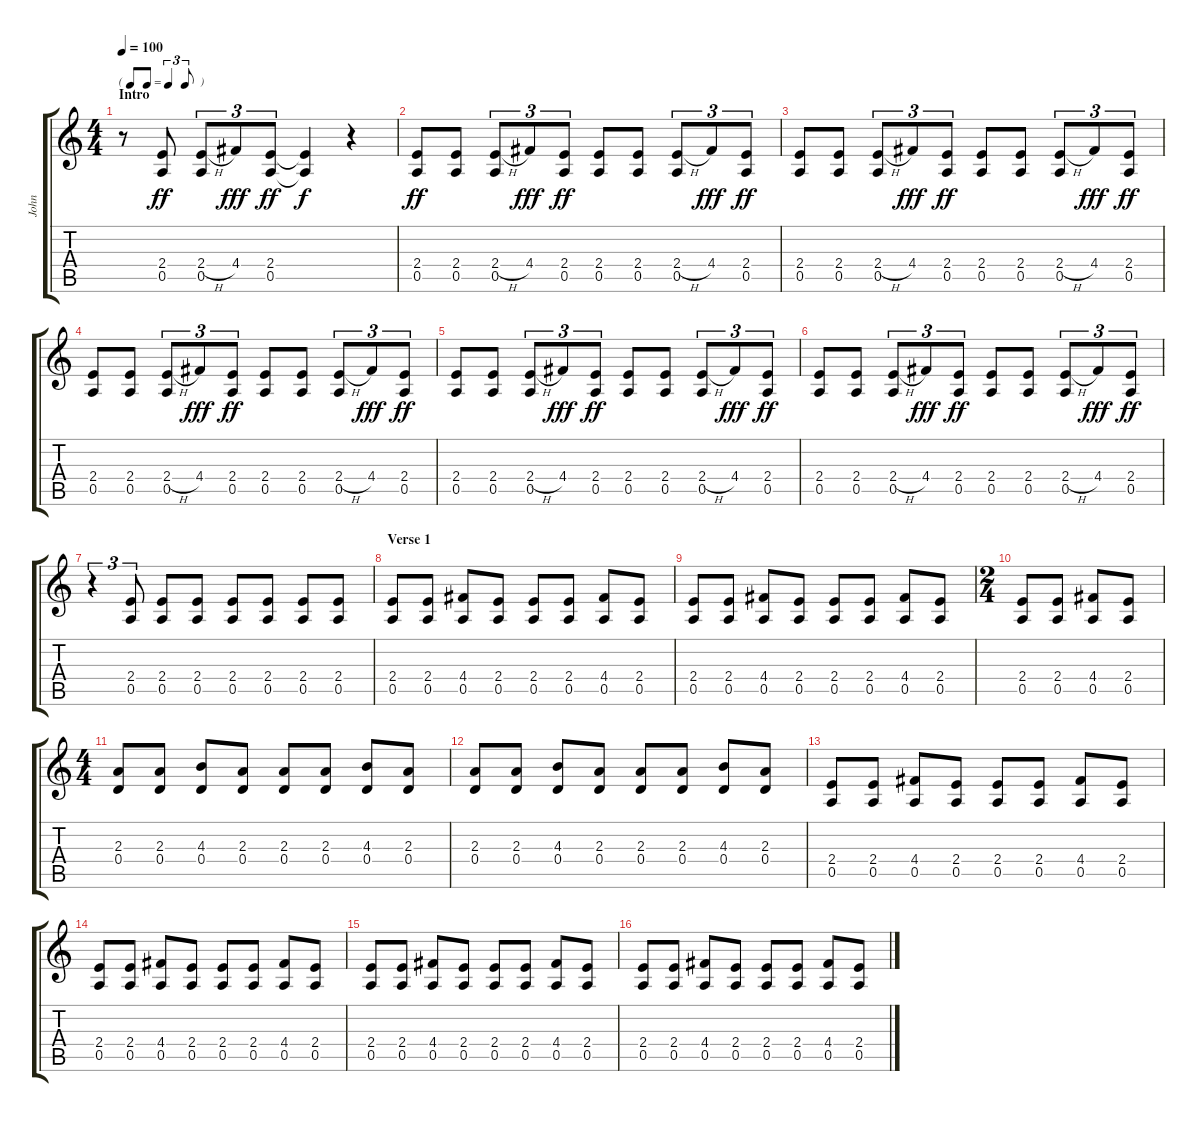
\track ("John" "John") {instrument acousticguitarnylon}
\staff {score tabs}
\tuning (E4 B3 G3 D3 A2 E2) {hide}
\ts (4 4)
\tf triplet8th
\section ("" "Intro")
\tempo 100
\clef g2
\ks c
r.8{dy ff instrument acousticguitarnylon} (2.4 0.5).8{volume 14} (2.4{h} 0.5).8{tu (3 2)} 4.4.8{tu (3 2) dy fff} (2.4 0.5).8{tu (3 2) dy ff} (2.4{t} 0.5{t}).4{dy f} r.4 |
(2.4 0.5).8{dy ff volume 11} (2.4 0.5).8 (2.4{h} 0.5).8{tu (3 2)} 4.4.8{tu (3 2) dy fff} (2.4 0.5).8{tu (3 2) dy ff} (2.4 0.5).8 (2.4 0.5).8 (2.4{h} 0.5).8{tu (3 2)} 4.4.8{tu (3 2) dy fff} (2.4 0.5).8{tu (3 2) dy ff} |
(2.4 0.5).8 (2.4 0.5).8 (2.4{h} 0.5).8{tu (3 2)} 4.4.8{tu (3 2) dy fff} (2.4 0.5).8{tu (3 2) dy ff} (2.4 0.5).8 (2.4 0.5).8 (2.4{h} 0.5).8{tu (3 2)} 4.4.8{tu (3 2) dy fff} (2.4 0.5).8{tu (3 2) dy ff} |
(2.4 0.5).8 (2.4 0.5).8 (2.4{h} 0.5).8{tu (3 2)} 4.4.8{tu (3 2) dy fff} (2.4 0.5).8{tu (3 2) dy ff} (2.4 0.5).8 (2.4 0.5).8 (2.4{h} 0.5).8{tu (3 2)} 4.4.8{tu (3 2) dy fff} (2.4 0.5).8{tu (3 2) dy ff} |
(2.4 0.5).8 (2.4 0.5).8 (2.4{h} 0.5).8{tu (3 2)} 4.4.8{tu (3 2) dy fff} (2.4 0.5).8{tu (3 2) dy ff} (2.4 0.5).8 (2.4 0.5).8 (2.4{h} 0.5).8{tu (3 2)} 4.4.8{tu (3 2) dy fff} (2.4 0.5).8{tu (3 2) dy ff} |
(2.4 0.5).8 (2.4 0.5).8 (2.4{h} 0.5).8{tu (3 2)} 4.4.8{tu (3 2) dy fff} (2.4 0.5).8{tu (3 2) dy ff} (2.4 0.5).8 (2.4 0.5).8 (2.4{h} 0.5).8{tu (3 2)} 4.4.8{tu (3 2) dy fff} (2.4 0.5).8{tu (3 2) dy ff} |
r.4{tu (3 2)} (2.4 0.5).8{tu (3 2)} (2.4 0.5).8 (2.4 0.5).8 (2.4 0.5).8 (2.4 0.5).8 (2.4 0.5).8 (2.4 0.5).8 |
\section ("" "Verse 1")
(2.4 0.5).8 (2.4 0.5).8 (4.4 0.5).8 (2.4 0.5).8 (2.4 0.5).8 (2.4 0.5).8 (4.4 0.5).8 (2.4 0.5).8 |
(2.4 0.5).8 (2.4 0.5).8 (4.4 0.5).8 (2.4 0.5).8 (2.4 0.5).8 (2.4 0.5).8 (4.4 0.5).8 (2.4 0.5).8 |
\ts (2 4)
(2.4 0.5).8 (2.4 0.5).8 (4.4 0.5).8 (2.4 0.5).8 |
\ts (4 4)
(2.3 0.4).8 (2.3 0.4).8 (4.3 0.4).8 (2.3 0.4).8 (2.3 0.4).8 (2.3 0.4).8 (4.3 0.4).8 (2.3 0.4).8 |
(2.3 0.4).8 (2.3 0.4).8 (4.3 0.4).8 (2.3 0.4).8 (2.3 0.4).8 (2.3 0.4).8 (4.3 0.4).8 (2.3 0.4).8 |
(2.4 0.5).8 (2.4 0.5).8 (4.4 0.5).8 (2.4 0.5).8 (2.4 0.5).8 (2.4 0.5).8 (4.4 0.5).8 (2.4 0.5).8 |
(2.4 0.5).8 (2.4 0.5).8 (4.4 0.5).8 (2.4 0.5).8 (2.4 0.5).8 (2.4 0.5).8 (4.4 0.5).8 (2.4 0.5).8 |
(2.4 0.5).8 (2.4 0.5).8 (4.4 0.5).8 (2.4 0.5).8 (2.4 0.5).8 (2.4 0.5).8 (4.4 0.5).8 (2.4 0.5).8 |
(2.4 0.5).8 (2.4 0.5).8 (4.4 0.5).8 (2.4 0.5).8 (2.4 0.5).8 (2.4 0.5).8 (4.4 0.5).8 (2.4 0.5).8
